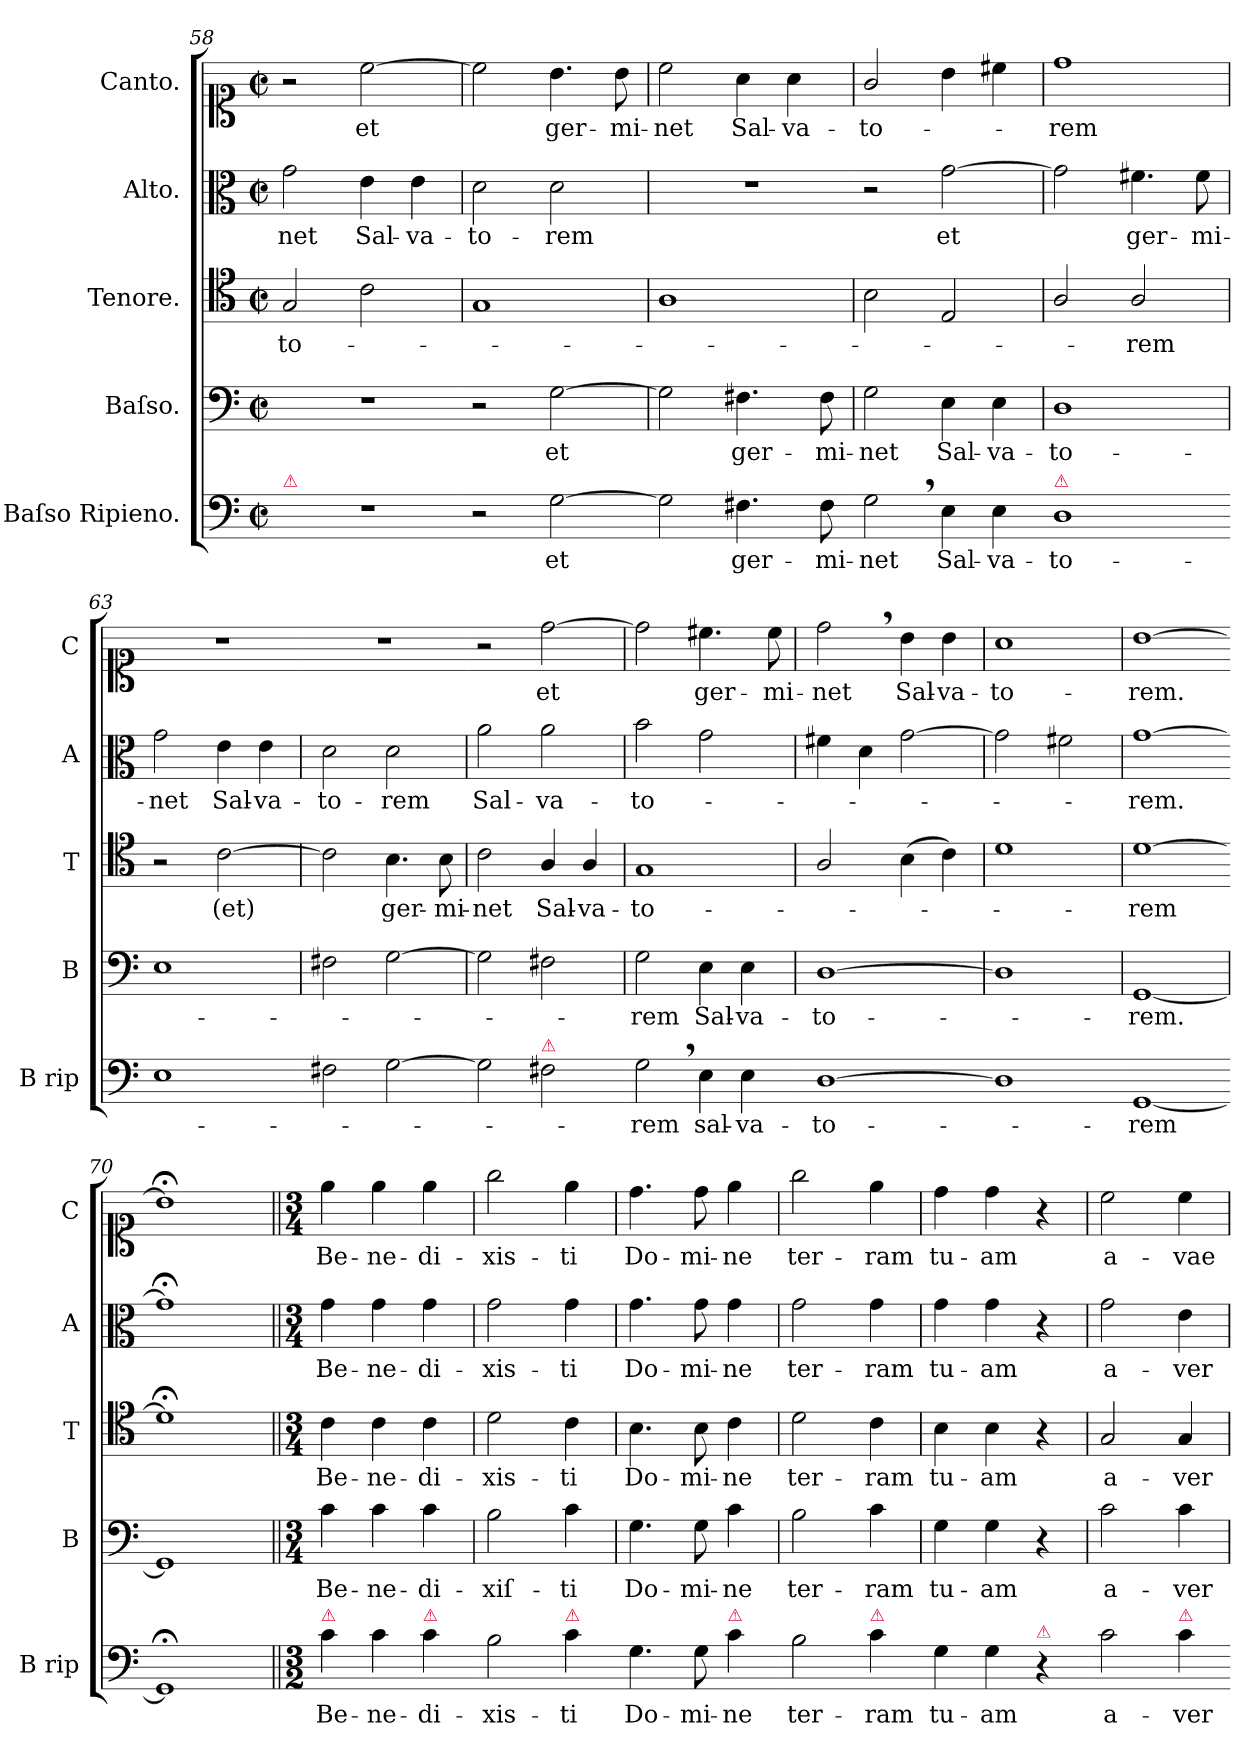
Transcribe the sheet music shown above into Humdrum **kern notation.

**kern	**text	**kern	**text	**kern	**text	**kern	**text	**kern	**text
*part5	*part5	*part4	*part4	*part3	*part3	*part2	*part2	*part1	*part1
*staff5	*staff5	*staff4	*staff4	*staff3	*staff3	*staff2	*staff2	*staff1	*staff1
*I"Baſso Ripieno.	*	*I"Baſso.	*	*I"Tenore.	*	*I"Alto.	*	*I"Canto.	*
*I'B rip	*	*I'B	*	*I'T	*	*I'A	*	*I'C	*
*clefF4	*	*clefF4	*	*clefC4	*	*clefC3	*	*clefC1	*
*k[]	*	*k[]	*	*k[]	*	*k[]	*	*k[]	*
*M2/2	*	*M2/2	*	*M2/2	*	*M2/2	*	*M2/2	*
*met(c|)	*	*met(c|)	*	*met(c|)	*	*met(c|)	*	*met(c|)	*
=58	=58	=58	=58	=58	=58	=58	=58	=58	=58
!LO:TX:a:color=crimson:t=⚠	!	!	!	!	!	!	!	!	!
1r	.	1r	.	2G/	-to-	2g\	-net	2r	.
.	.	.	.	2c\	.	4e\	Sal-	[2cc\	et
.	.	.	.	.	.	4e\	-va-	.	.
=59-	=59	=59	=59	=59	=59	=59	=59	=59	=59
2r	.	2r	.	1G	.	2d\	-to-	2cc\]	.
[2G\	et	[2G\	et	.	.	2d\	-rem	4.b\	ger-
.	.	.	.	.	.	.	.	8b\	-mi-
=60-	=60	=60	=60	=60	=60	=60	=60	=60	=60
2G\]	.	2G\]	.	1A	.	1r	.	2cc\	-net
4.F#X\	ger-	4.F#X\	ger-	.	.	.	.	4a\	Sal-
.	.	.	.	.	.	.	.	4a\	-va-
8F#\	-mi-	8F#\	-mi-	.	.	.	.	.	.
=61-	=61	=61	=61	=61	=61	=61	=61	=61	=61
2G,<\	-net	2G\	-net	2B\	.	2r	.	2g/	-to-
4E\	Sal-	4E\	Sal-	2E/	.	[2g\	et	4b\	.
4E\	-va-	4E\	-va-	.	.	.	.	4cc#X\	.
=62-	=62	=62	=62	=62	=62	=62	=62	=62	=62
!LO:TX:a:color=crimson:t=⚠	!	!	!	!	!	!	!	!	!
1D	-to-	1D	-to-	2A/	.	2g\]	.	1dd	-rem
.	.	.	.	2A/	-rem	4.f#X\	ger-	.	.
.	.	.	.	.	.	8f#\	-mi-	.	.
=63-	=63	=63	=63	=63	=63	=63	=63	=63	=63
1E	.	1E	.	2r	.	2g\	-net	1r	.
.	.	.	.	[2c\	(et)	4e\	Sal-	.	.
.	.	.	.	.	.	4e\	-va-	.	.
=64-	=64	=64	=64	=64	=64	=64	=64	=64	=64
2F#X\	.	2F#X\	.	2c\]	.	2d\	-to-	1r	.
[2G\	.	[2G\	.	4.B\	ger-	2d\	-rem	.	.
.	.	.	.	8B\	-mi-	.	.	.	.
=65-	=65	=65	=65	=65	=65	=65	=65	=65	=65
2G\]	.	2G\]	.	2c\	-net	2a\	Sal-	2r	.
!LO:TX:a:color=crimson:t=⚠	!	!	!	!	!	!	!	!	!
2F#X\	.	2F#X\	.	4A/	Sal-	2a\	-va-	[2dd\	et
.	.	.	.	4A/	-va-	.	.	.	.
=66-	=66	=66	=66	=66	=66	=66	=66	=66	=66
2G,<\	-rem	2G\	-rem	1G	-to-	2b\	-to-	2dd\]	.
!	!LO:LY:i	!	!	!	!	!	!	!	!
4E\	sal-	4E\	Sal-	.	.	2g\	.	4.cc#X\	ger-
!	!LO:LY:i	!	!	!	!	!	!	!	!
4E\	-va-	4E\	-va-	.	.	.	.	.	.
.	.	.	.	.	.	.	.	8cc#\	-mi-
=67-	=67	=67	=67	=67	=67	=67	=67	=67	=67
!	!LO:LY:i	!	!	!	!	!	!	!	!
[1D	-to-	[1D	-to-	2A/	.	4f#X\	.	2dd,<\	-net
.	.	.	.	.	.	4d\	.	.	.
.	.	.	.	(4B\	.	[2g\	.	4b\	Sal-
.	.	.	.	4c\)	.	.	.	4b\	-va-
=68-	=68	=68	=68	=68	=68	=68	=68	=68	=68
1D]	.	1D]	.	1d	.	2g\]	.	1a	-to-
.	.	.	.	.	.	2f#X\	.	.	.
=69-	=69	=69	=69	=69	=69	=69	=69	=69	=69
!	!LO:LY:i	!	!	!	!	!	!	!	!
[1GG	-rem	[1GG	-rem.	[1d	-rem	[1g	-rem.	[1b	-rem.
=70-	=70-	=70	=70-	=70-	=70-	=70-	=70-	=70-	=70-
1GG;<]	.	1GG]	.	1d;<]	.	1g;]	.	1b;]	.
=71||	=71||	=71||	=71||	=71||	=71||	=71||	=71||	=71||	=71||
*M3/2	*	*M3/4	*	*M3/4	*	*M3/4	*	*M3/4	*
!LO:TX:a:color=crimson:t=⚠	!	!	!	!	!	!	!	!	!
4c\	Be-	4c\	Be-	4c\	Be-	4g\	Be-	4ee\	Be-
4c\	-ne-	4c\	-ne-	4c\	-ne-	4g\	-ne-	4ee\	-ne-
!LO:TX:a:color=crimson:t=⚠	!	!	!	!	!	!	!	!	!
4c\	-di-	4c\	-di-	4c\	-di-	4g\	-di-	4ee\	-di-
=72-	=72	=72	=72	=72	=72	=72	=72	=72	=72
2B\	-xis-	2B\	-xiſ-	2d\	-xis-	2g\	-xis-	2gg\	-xis-
!LO:TX:a:color=crimson:t=⚠	!	!	!	!	!	!	!	!	!
4c\	-ti	4c\	-ti	4c\	-ti	4g\	-ti	4ee\	-ti
=73-	=73	=73	=73	=73	=73	=73	=73	=73	=73
4.G\	Do-	4.G\	Do-	4.B\	Do-	4.g\	Do-	4.dd\	Do-
8G\	-mi-	8G\	-mi-	8B\	-mi-	8g\	-mi-	8dd\	-mi-
!LO:TX:a:color=crimson:t=⚠	!	!	!	!	!	!	!	!	!
4c\	-ne	4c\	-ne	4c\	-ne	4g\	-ne	4ee\	-ne
=74-	=74	=74	=74	=74	=74	=74	=74	=74	=74
2B\	ter-	2B\	ter-	2d\	ter-	2g\	ter-	2gg\	ter-
!LO:TX:a:color=crimson:t=⚠	!	!	!	!	!	!	!	!	!
4c\	-ram	4c\	-ram	4c\	-ram	4g\	-ram	4ee\	-ram
=75-	=75	=75	=75	=75	=75	=75	=75	=75	=75
4G\	tu-	4G\	tu-	4B\	tu-	4g\	tu-	4dd\	tu-
4G\	-am	4G\	-am	4B\	-am	4g\	-am	4dd\	-am
!LO:TX:a:color=crimson:t=⚠	!	!	!	!	!	!	!	!	!
4r	.	4r	.	4r	.	4r	.	4r	.
=76-	=76	=76	=76	=76	=76	=76	=76	=76	=76
2c\	a-	2c\	a-	2G/	a-	2g\	a-	2cc\	a-
!LO:TX:a:color=crimson:t=⚠	!	!	!	!	!	!	!	!	!
4c\	-ver-	4c\	-ver-	4G/	-ver-	4e\	-ver-	4cc\	-vae-
=-	=	=	=	=	=	=	=	=	=
*-	*-	*-	*-	*-	*-	*-	*-	*-	*-
